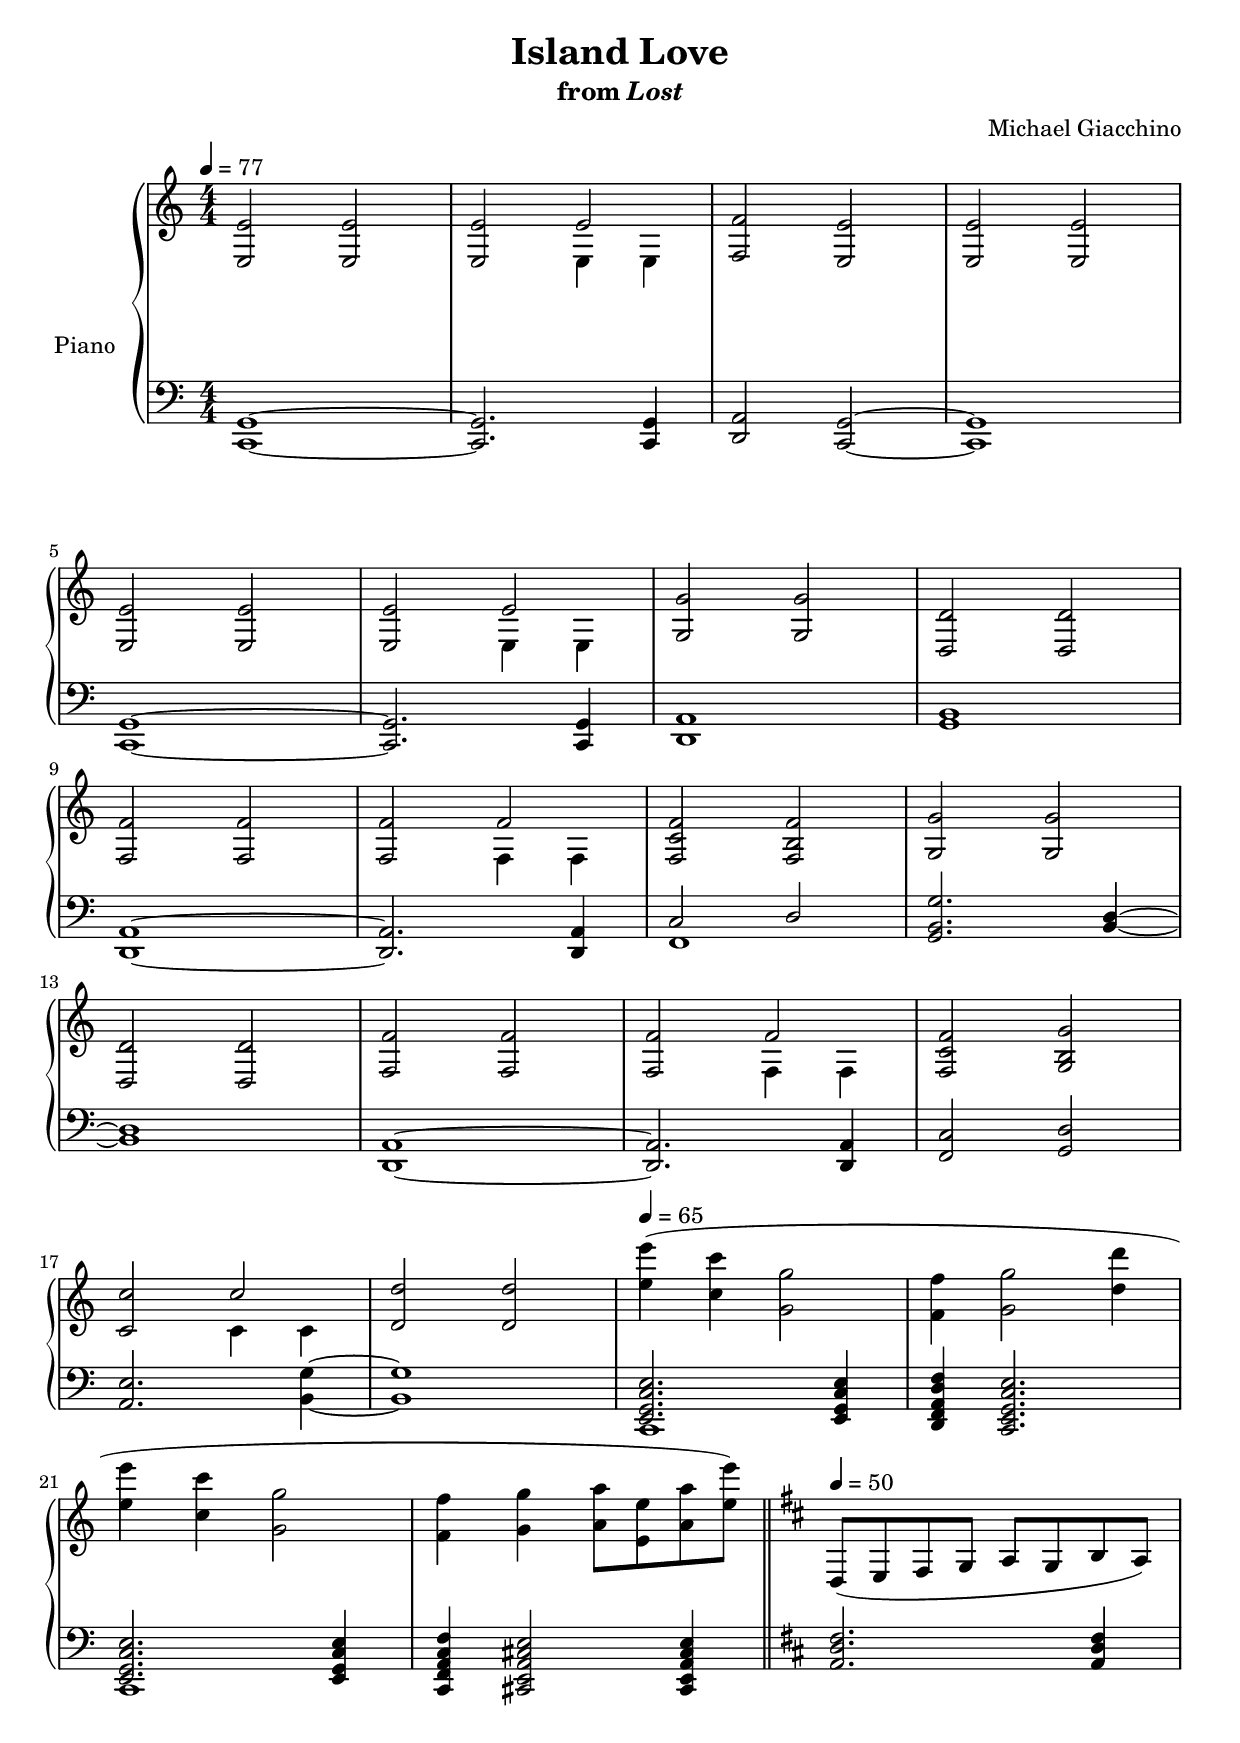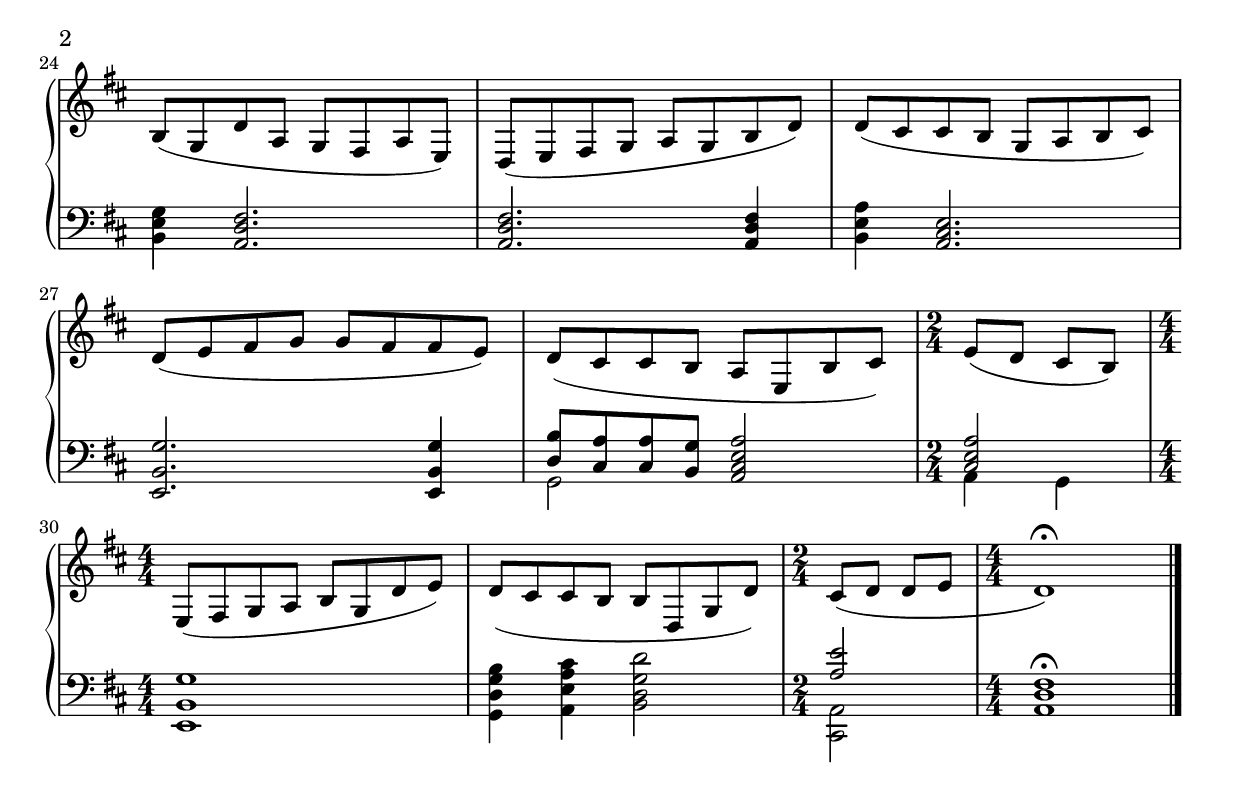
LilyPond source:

\version "2.12.2"

\header {
  title = "Island Love"
  subtitle = \markup { "from" \italic "Lost" }
  composer = "Michael Giacchino"
}

global = {
  \tempo 4 = 77
  \key c \major
  \time 4/4
  \numericTimeSignature
  s1*18
  \tempo 4 = 65
  s1*4
  \bar "||"
  \tempo 4 = 50
  \key d \major
  s1*6
  \time 2/4
  s2
  \time 4/4
  s1*2
  \time 2/4
  s2
  \time 4/4
  s1
  \bar "|."
}

upper = \relative c {
  \clef treble
  <<
    {
      <e e'>2 <e e'>
      <e e'> e'2
      <f, f'>2 <e e'>
      <e e'>2 <e e'>
      \break

      <e e'> <e e'>
      <e e'> e'
      <g, g'> <g g'>
      <d d'> <d d'>
      \break

      <f f'> <f f'>
      <f f'> f'
      <f, c' f> <f b f'>
      <g g'> <g g'>
      \break

      <d d'> <d d'>
      <f f'> <f f'>
      <f f'> f'
      <f, c' f> <g b g'>
      \break

      <c c'> c'
    }
  \\
    {
      s1
      s2 e,,4 e
      s1*3
      s2 e4 e
      s1*3
      s2 f4 f
      s1*4
      s2 f4 f
      s1
      s2 c'4 c
    }
  >>
  <d d'>2 <d d'>
  <e' e'>4( <c c'> <g g'>2
  <f f'>4 <g g'>2 <d' d'>4
  \break

  <e e'> <c c'> <g g'>2
  <f f'>4 <g g'> <a a'>8 <e e'> <a a'> <e' e'>)
  d,,( e fis g a g b a)
  \break

  b( g d' a g fis a e)
  d( e fis g a g b d)
  d( cis cis b g a b cis)
  \break

  d( e fis g g fis fis e)
  d( cis cis b a e b' cis)
  e( d cis b)
  \break

  e,( fis g a b g d' e)
  d( cis cis b b d, g d')
  cis( d d e
  d1\fermata)
}

lower = \relative c, {
  \clef bass
  <c g'>1~
  <c g'>2. <c g'>4
  <d a'>2 <c g'>~
  <c g'>1

  <c g'>~
  <c g'>2. <c g'>4
  <d a'>1
  <g b>1

  <d a'>~
  <d a'>2. <d a'>4
  << { c'2 d } \\ { f,1 } >>
  <g b g'>2. <b d>4~

  <b d>1
  <d, a'>~
  <d a'>2. <d a'>4
  <f c'>2 <g d'>

  <a e'>2. <b g'>4~
  <b g'>1
  << { <e, g c e>2. <e g c e>4 } \\ { c1 } >>
  <d f a d f>4 <c e g c e>2.

  << { <e g c e>2. <e g c e>4 } \\ { c1 } >>
  <c f a c f>4 <cis e a cis e>2 <cis e a cis e>4
  <a' d fis>2. <a d fis>4

  <b e g> <a d fis>2.
  <a d fis>2. <a d fis>4
  <b e a>4 <a cis e>2.

  <e b' g'>2. <e b' g'>4
  <<
    {
      <d' b'>8 <cis a'> <cis a'> <b g'> <a cis e a>2
      <cis e a>
    }
  \\
    {
      g2 s
      a4 g
    }
  >>

  <e b' g'>1
  <g d' g b>4 <a e' a cis> <b d g d'>2
  << { <a' e'>2 } \\ { <cis,, a'> } >>
  <a' d fis>1\fermata
}

dynamics = {
}

pedal = {
}

\score {
  \new PianoStaff = "PianoStaff_pf" <<
    \set PianoStaff.instrumentName = #"Piano"
    \new Staff = "Staff_pfUpper" << \global \upper >>
    \new Dynamics = "Dynamics_pf" \dynamics
    \new Staff = "Staff_pfLower" << \global \lower >>
    \new Dynamics = "pedal" \pedal
  >>

  \layout {
    % define Dynamics context
    \context {
      \type "Engraver_group"
      \name Dynamics
      \alias Voice
      \consists "Output_property_engraver"
      \consists "Piano_pedal_engraver"
      \consists "Script_engraver"
      \consists "New_dynamic_engraver"
      \consists "Dynamic_align_engraver"
      \consists "Text_engraver"
      \consists "Skip_event_swallow_translator"
      \consists "Axis_group_engraver"

      % keep spanners and text in the middle
      \override DynamicLineSpanner #'Y-offset = #0
      \override TextScript #'Y-offset = #-0.5

      \override TextScript #'font-shape = #'italic
      \override VerticalAxisGroup #'minimum-Y-extent = #'(-1 . 1)
      \override DynamicText #'extra-spacing-width = #'(0 . 0)

      % XXX: this seems to have no effect, so hairpins are still not
      % padded enough in some cases
      \override Hairpin #'bound-padding = #2.0

      % hack to fix incorrect placement of the instrument name when
      % pedaling instructions are present
      % http://lists.gnu.org/archive/html/lilypond-user/2010-07/msg00402.html
      \override VerticalAxisGroup #'meta =
      #(let* ((descr (assoc-get 'VerticalAxisGroup all-grob-descriptions))
              (meta (assoc-get 'meta descr))
              (ifaces (assoc-get 'interfaces meta)))
        ;; Adding piano-pedal-interface to this VerticalAxisGroup
        ;; prevents it being acknowledged by Instrument_name_engraver
        (acons 'interfaces (cons 'piano-pedal-interface ifaces)
                meta))
    }
    % modify PianoStaff context to accept Dynamics context
    \context {
      \PianoStaff
      \accepts Dynamics
    }
  }
}

\score {
  \unfoldRepeats {
    \new PianoStaff = "PianoStaff_pf" <<
      \new Staff = "Staff_pfUpper" << \global \upper \dynamics \pedal >>
      \new Staff = "Staff_pfLower" << \global \lower \dynamics \pedal >>
    >>
  }
  \midi {
    % the following is a workaround to prevent multiple voices from being
    % lumped into the same channel, which would inhibit overlapping notes
    \context {
      \Staff \remove "Staff_performer"
    }
    \context {
      \Voice \consists "Staff_performer"
    }
  }
}

